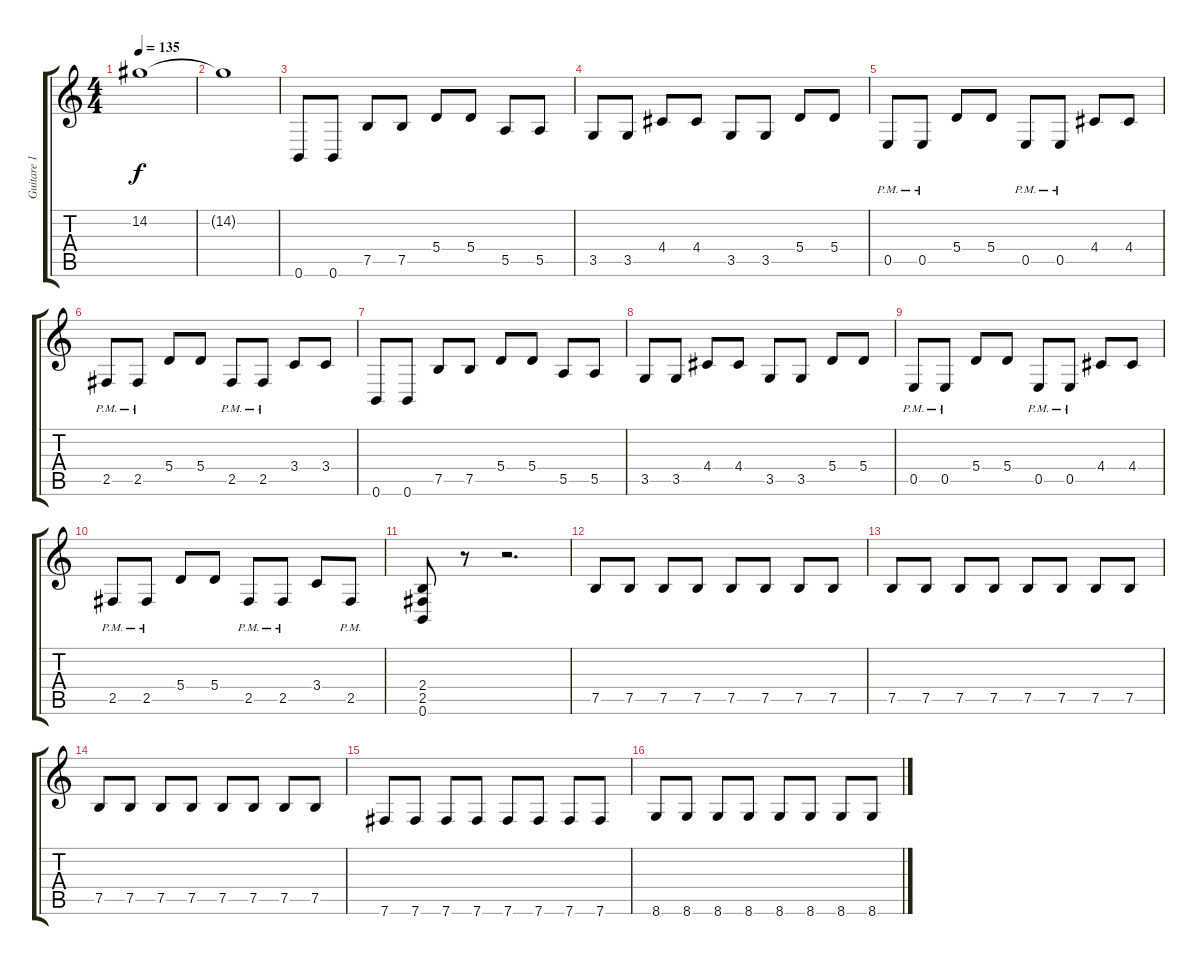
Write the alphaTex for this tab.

\track ("Guitare 1" "Guitare 1") {instrument distortionguitar}
\staff {score tabs}
\tuning (B3 Gb3 D3 A2 E2 B1) {hide}
\ts (4 4)
\tempo 135
\clef g2
\ks c
14.2.1{dy f} |
14.2{t}.1 |
0.6.8 0.6.8 7.5.8 7.5.8 5.4.8 5.4.8 5.5.8 5.5.8 |
3.5.8 3.5.8 4.4.8 4.4.8 3.5.8 3.5.8 5.4.8 5.4.8 |
0.5{pm}.8 0.5{pm}.8 5.4.8 5.4.8 0.5{pm}.8 0.5{pm}.8 4.4.8 4.4.8 |
2.5{pm}.8 2.5{pm}.8 5.4.8 5.4.8 2.5{pm}.8 2.5{pm}.8 3.4.8 3.4.8 |
0.6.8 0.6.8 7.5.8 7.5.8 5.4.8 5.4.8 5.5.8 5.5.8 |
3.5.8 3.5.8 4.4.8 4.4.8 3.5.8 3.5.8 5.4.8 5.4.8 |
0.5{pm}.8 0.5{pm}.8 5.4.8 5.4.8 0.5{pm}.8 0.5{pm}.8 4.4.8 4.4.8 |
2.5{pm}.8 2.5{pm}.8 5.4.8 5.4.8 2.5{pm}.8 2.5{pm}.8 3.4.8 2.5{pm}.8 |
(2.4 2.5 0.6).8 r.8 r.2{d} |
7.5.8 7.5.8 7.5.8 7.5.8 7.5.8 7.5.8 7.5.8 7.5.8 |
7.5.8 7.5.8 7.5.8 7.5.8 7.5.8 7.5.8 7.5.8 7.5.8 |
7.5.8 7.5.8 7.5.8 7.5.8 7.5.8 7.5.8 7.5.8 7.5.8 |
7.6.8 7.6.8 7.6.8 7.6.8 7.6.8 7.6.8 7.6.8 7.6.8 |
8.6.8 8.6.8 8.6.8 8.6.8 8.6.8 8.6.8 8.6.8 8.6.8
